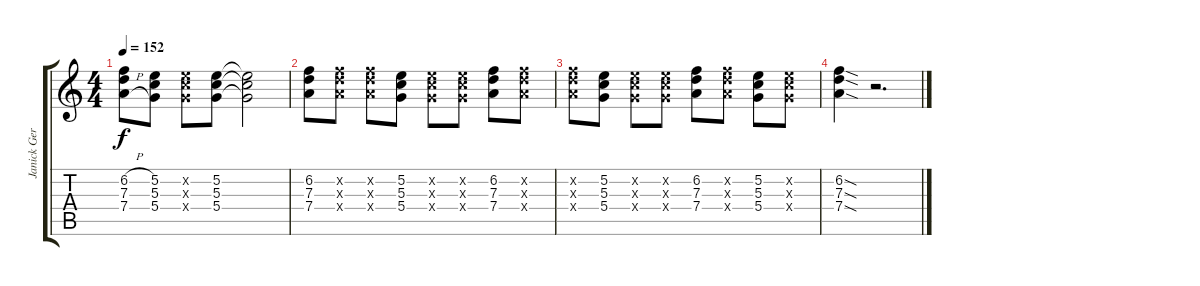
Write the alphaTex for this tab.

\track ("Janick Gers" "Janick Ger") {instrument overdrivenguitar}
\staff {score tabs}
\tuning (E4 B3 G3 D3 A2 E2) {hide}
\ts (4 4)
\tempo 152
\clef g2
\ks c
(6.2{h} 7.3{h} 7.4{h}).8{dy f} (5.2 5.3 5.4).8 (5.2{x} 5.3{x} 5.4{x}).8 (5.2 5.3 5.4).8 (5.2{t} 5.3{t} 5.4{t}).2 |
(6.2 7.3 7.4).8 (6.2{x} 7.3{x} 7.4{x}).8 (6.2{x} 7.3{x} 7.4{x}).8 (5.2 5.3 5.4).8 (5.2{x} 5.3{x} 5.4{x}).8 (5.2{x} 5.3{x} 5.4{x}).8 (6.2 7.3 7.4).8 (6.2{x} 7.3{x} 7.4{x}).8 |
(6.2{x} 7.3{x} 7.4{x}).8 (5.2 5.3 5.4).8 (5.2{x} 5.3{x} 5.4{x}).8 (5.2{x} 5.3{x} 5.4{x}).8 (6.2 7.3 7.4).8 (6.2{x} 7.3{x} 7.4{x}).8 (5.2 5.3 5.4).8 (5.2{x} 5.3{x} 5.4{x}).8 |
(6.2{sod} 7.3{sod} 7.4{sod}).4 r.2{d}
